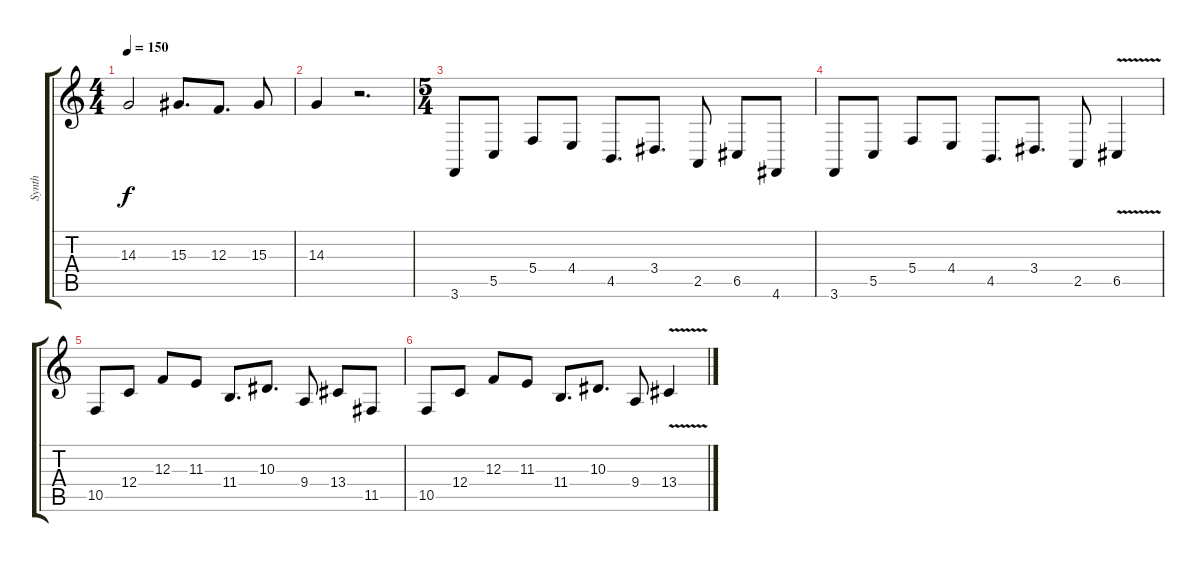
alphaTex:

\track ("Synth" "Synth") {instrument lead2sawtooth}
\staff {score tabs}
\tuning (D4 A3 F3 C3 G2 D2) {hide}
\ts (4 4)
\tempo 150
\clef g2
\ks c
14.3.2{dy f} 15.3.8{d} 12.3.8{d} 15.3.8 |
14.3.4 r.2{d} |
\ts (5 4)
3.6.8 5.5.8 5.4.8 4.4.8 4.5.8{d} 3.4.8{d} 2.5.8 6.5.8 4.6.8 |
3.6.8 5.5.8 5.4.8 4.4.8 4.5.8{d} 3.4.8{d} 2.5.8 6.5{v}.4 |
10.5.8 12.4.8 12.3.8 11.3.8 11.4.8{d} 10.3.8{d} 9.4.8 13.4.8 11.5.8 |
10.5.8 12.4.8 12.3.8 11.3.8 11.4.8{d} 10.3.8{d} 9.4.8 13.4{v}.4
